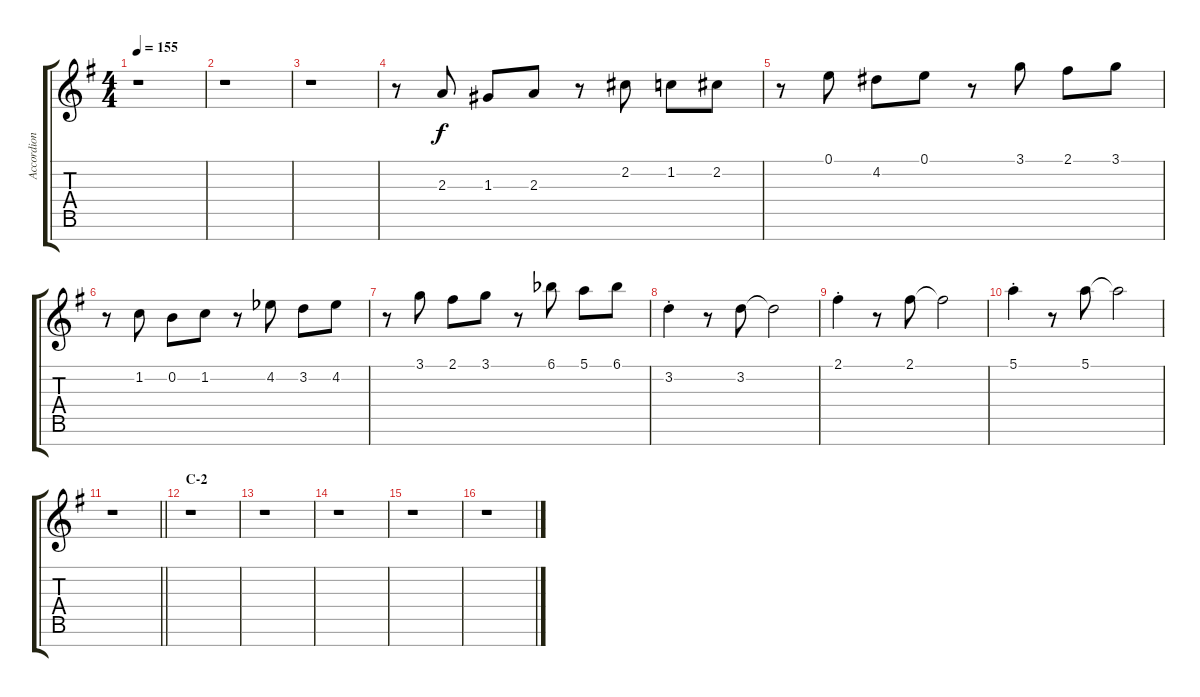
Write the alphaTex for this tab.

\track ("Accordion" "Accordion") {instrument accordion}
\staff {score tabs}
\tuning (E5 B4 G4 D4 A3 E3 B2) {hide}
\ts (4 4)
\tempo 155
\clef g2
\ks g
r.1{dy f} |
r.1 |
r.1 |
r.8 2.3.8 1.3.8 2.3.8 r.8 2.2.8 1.2.8 2.2.8 |
r.8 0.1.8 4.2.8 0.1.8 r.8 3.1.8 2.1.8 3.1.8 |
r.8 1.2.8 0.2.8 1.2.8 r.8 4.2{acc b}.8 3.2.8 4.2{acc b}.8 |
r.8 3.1.8 2.1.8 3.1.8 r.8 6.1{acc b}.8 5.1.8 6.1{acc b}.8 |
3.2{st}.4 r.8 3.2.8 3.2{t}.2 |
2.1{st}.4 r.8 2.1.8 2.1{t}.2 |
5.1{st}.4 r.8 5.1.8 5.1{t}.2 |
\barLineRight lightlight
r.1 |
\section ("" "C-2")
r.1 |
r.1 |
r.1 |
r.1 |
r.1
